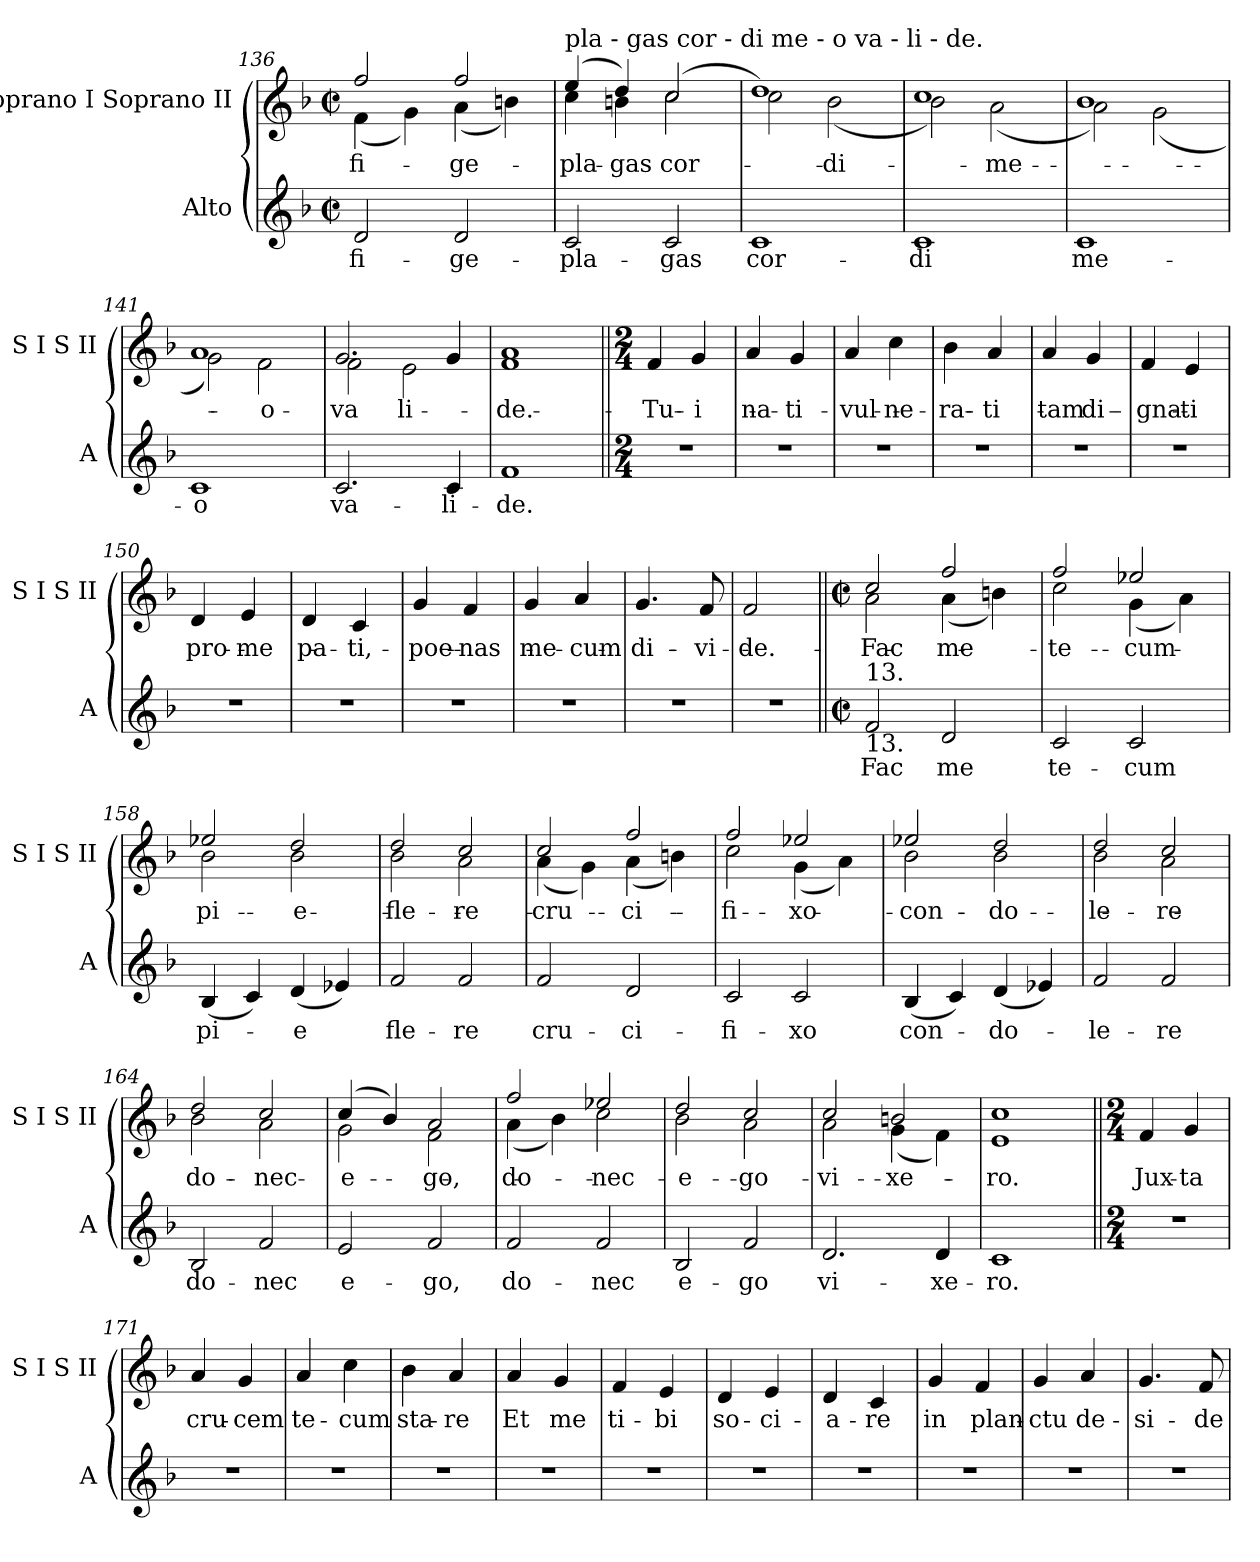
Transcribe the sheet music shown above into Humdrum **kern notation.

**kern	**text	**kern	**text
*part2	*part2	*part1	*part1
*staff2	*staff2	*staff1	*staff1
*I"Alto	*	*I"Soprano I Soprano II	*
*I'A	*	*I'S I S II	*
*clefG2	*	*clefG2	*
*k[b-]	*	*k[b-]	*
*F:	*	*F:	*
*M2/2	*	*M2/2	*
*met(c|)	*	*met(c|)	*
=136	=136	=136	=136
*	*	*^	*
2d/	fi-	2ff/	(4f\	fi-
.	.	.	4g\)	.
2d/	-ge-	2ff/	(4a\	-ge-
.	.	.	4bn\)	.
!!LO:LB:g=z	!!
=137	=137	=137	=137	=137
!	!	!LO:TX:a:t=pla  -     gas     cor     -       di                 me       -        o                  va    -     li -  de.	!	!
2c/	-pla-	(4ee/	4cc\	-pla-
.	.	4dd/)	4bn\	-gas
2c/	-gas	(<2cc/	2cc\	cor-
=138	=138	=138	=138	=138
1c	cor-	1dd)	2cc\	.
.	.	.	(2b-\	-di
=139	=139	=139	=139	=139
1c	-di	1cc	2b-\)	.
.	.	.	(2a\	me-
=140	=140	=140	=140	=140
1c	me-	1b-	2a\)	.
.	.	.	(2g\	.
=141	=141	=141	=141	=141
1c	-o	1a	2g\)	.
.	.	.	2f\	-o
=142	=142	=142	=142	=142
2.c/	va-	2.g/	2f\	va-
.	.	.	2e\	-li-
4c/	-li-	4g/	.	.
=143	=143	=143	=143	=143
1f	-de.	1a	1f	-de.
*	*	*v	*v	*
!!LO:PB:g=z
=144||	=144||	=144||	=144||
*M2/4	*	*M2/4	*
*	*	*^	*
!	!	!LO:TX:b:t=12.	!	!
*	*	*v	*v	*
2r	.	4f/	Tu-
.	.	4g/	-i
=145	=145	=145	=145
2r	.	4a/	na-
.	.	4g/	-ti
=146	=146	=146	=146
2r	.	4a/	vul-
.	.	4cc\	-ne-
=147	=147	=147	=147
2r	.	4b-\	-ra-
.	.	4a/	-ti
=148	=148	=148	=148
2r	.	4a/	tam
.	.	4g/	di-
=149	=149	=149	=149
2r	.	4f/	-gna-
.	.	4e/	-ti
=150	=150	=150	=150
2r	.	4d/	pro-
.	.	4e/	-me
=151	=151	=151	=151
2r	.	4d/	pa-
.	.	4c/	-ti,
=152	=152	=152	=152
2r	.	4g/	poe-
.	.	4f/	-nas
=153	=153	=153	=153
2r	.	4g/	me-
.	.	4a/	-cum
=154	=154	=154	=154
2r	.	4.g/	di-
.	.	8f/	-vi-
=155	=155	=155	=155
2r	.	2f/	-de.
!!LO:LB:g=z
=156||	=156||	=156||	=156||
*M2/2	*	*M2/2	*
*met(c|)	*	*met(c|)	*
*	*	*^	*
!LO:TX:a:t=13.	!	!	!	!
!LO:TX:b:t=13.	!	!	!	!
2f/	Fac	2cc/	2a\	Fac
2d/	me	2ff/	(4a\	me
.	.	.	4bn\)	.
=157	=157	=157	=157	=157
2c/	te-	2ff/	2cc\	te-
2c/	-cum	2ee-X/	(4g\	-cum
.	.	.	4a\)	.
=158	=158	=158	=158	=158
(4B-/	pi-	2ee-X/	2b-\	pi-
4c/)	.	.	.	.
(4d/	-e	2dd/	2b-\	-e
4e-X/)	.	.	.	.
=159	=159	=159	=159	=159
2f/	fle-	2dd/	2b-\	fle-
2f/	-re	2cc/	2a\	-re
=160	=160	=160	=160	=160
2f/	cru-	2cc/	(4a\	cru-
.	.	.	4g\)	.
2d/	-ci-	2ff/	(4a\	-ci-
.	.	.	4bn\)	.
=161	=161	=161	=161	=161
2c/	-fi-	2ff/	2cc\	-fi-
2c/	-xo	2ee-X/	(4g\	-xo
.	.	.	4a\)	.
=162	=162	=162	=162	=162
(4B-/	con-	2ee-X/	2b-\	con-
4c/)	.	.	.	.
(4d/	-do-	2dd/	2b-\	-do-
4e-X/)	.	.	.	.
!!LO:LB:g=z	!!
=163	=163	=163	=163	=163
2f/	-le-	2dd/	2b-\	-le-
2f/	-re	2cc/	2a\	-re
=164	=164	=164	=164	=164
2B-/	do-	2dd/	2b-\	do-
2f/	-nec	2cc/	2a\	-nec
=165	=165	=165	=165	=165
2e/	e-	(4cc/	2g\	e-
.	.	4b-/)	.	.
2f/	-go,	2a/	2f\	-go,
=166	=166	=166	=166	=166
2f/	do-	2ff/	(4a\	do-
.	.	.	4b-\)	.
2f/	-nec	2ee-X/	2cc\	-nec
=167	=167	=167	=167	=167
2B-/	e-	2dd/	2b-\	e-
2f/	-go	2cc/	2a\	-go
=168	=168	=168	=168	=168
2.d/	vi-	2cc/	2a\	vi-
.	.	2bn/	(4g\	-xe-
4d/	-xe-	.	4f\)	.
=169	=169	=169	=169	=169
1c	-ro.	1cc	1e	-ro.
*	*	*v	*v	*
!!LO:LB:g=z
=170||	=170||	=170||	=170||
*M2/4	*	*M2/4	*
*	*	*^	*
!	!	!LO:TX:b:t=14.	!	!
*	*	*v	*v	*
2r	.	4f/	Jux-
.	.	4g/	-ta
=171	=171	=171	=171
2r	.	4a/	cru-
.	.	4g/	-cem
=172	=172	=172	=172
2r	.	4a/	te-
.	.	4cc\	-cum
=173	=173	=173	=173
2r	.	4b-\	sta-
.	.	4a/	-re
=174	=174	=174	=174
2r	.	4a/	Et
.	.	4g/	me
=175	=175	=175	=175
2r	.	4f/	ti-
.	.	4e/	-bi
=176	=176	=176	=176
2r	.	4d/	so-
.	.	4e/	-ci-
=177	=177	=177	=177
2r	.	4d/	-a-
.	.	4c/	-re
=178	=178	=178	=178
2r	.	4g/	in
.	.	4f/	plan-
=179	=179	=179	=179
2r	.	4g/	-ctu
.	.	4a/	de-
=180	=180	=180	=180
2r	.	4.g/	-si-
.	.	8f/	-de-
=	=	=	=
*-	*-	*-	*-
